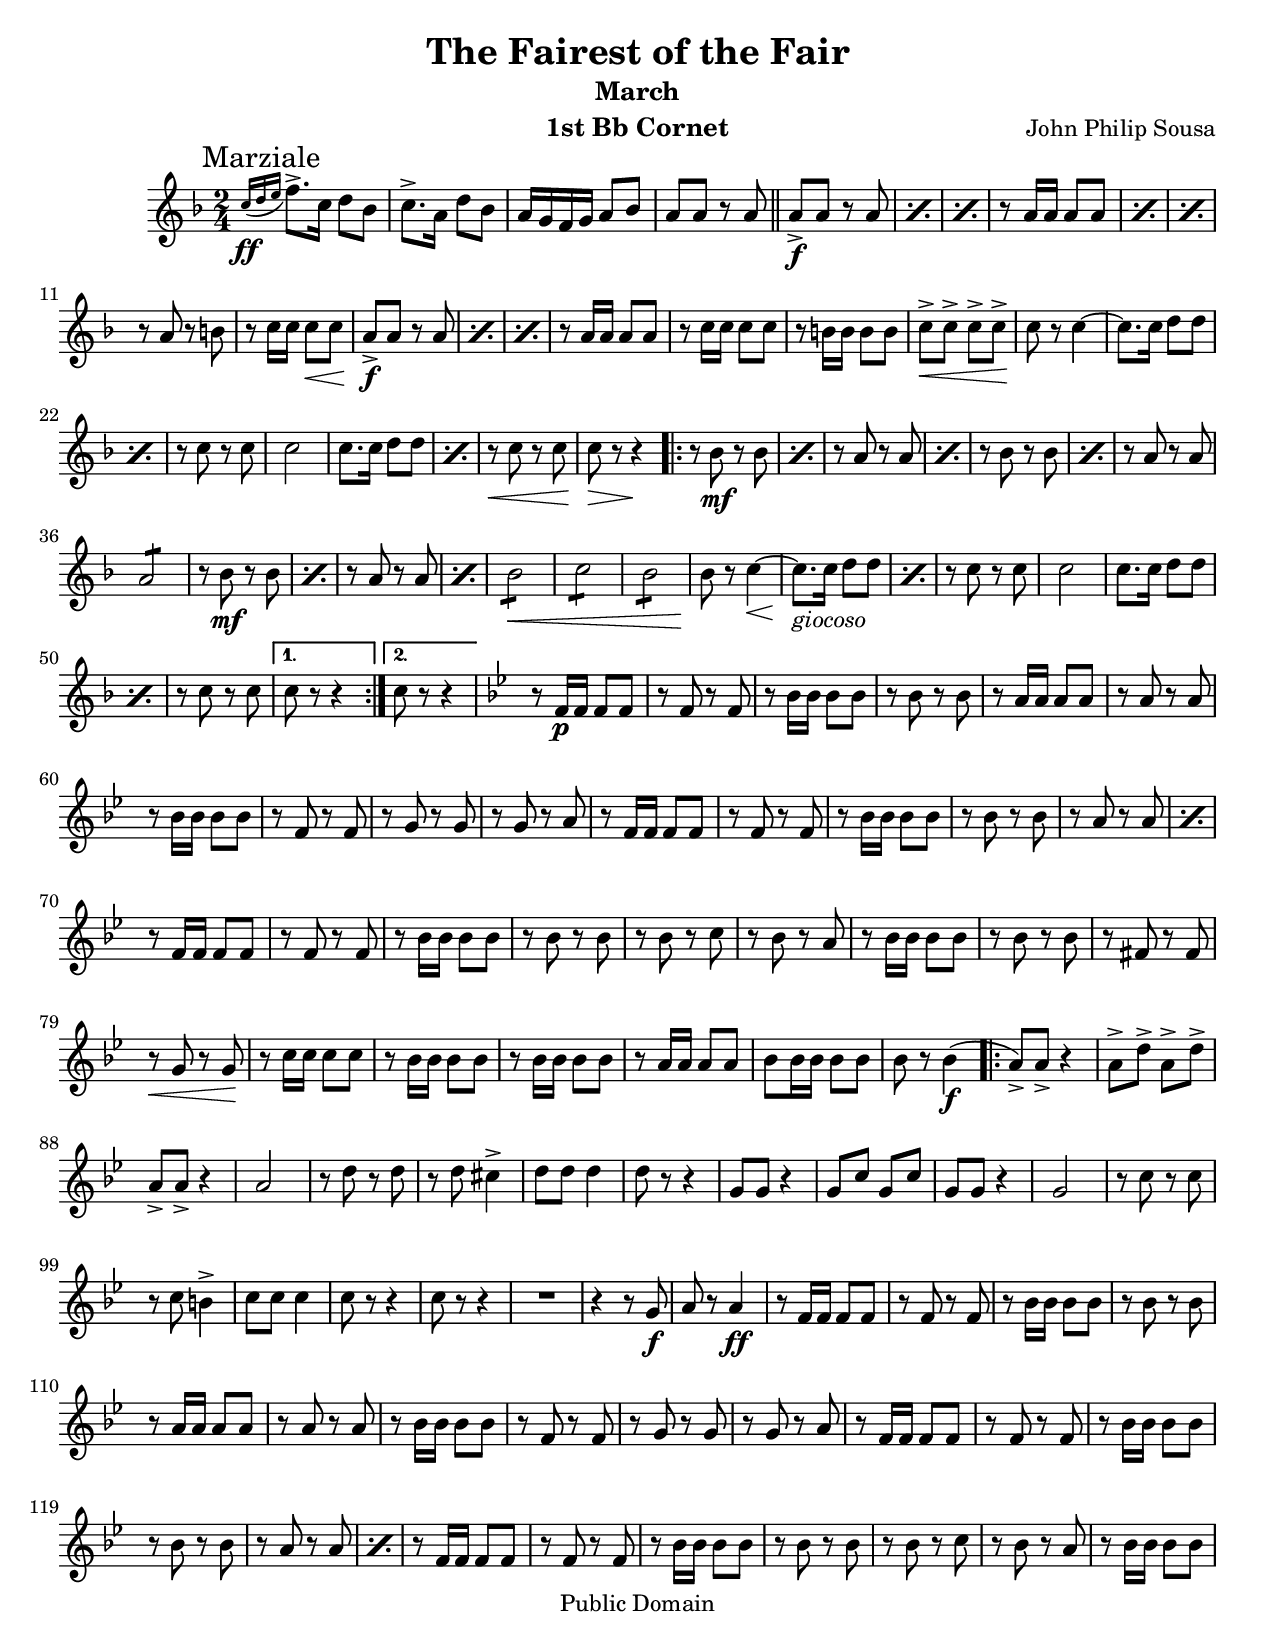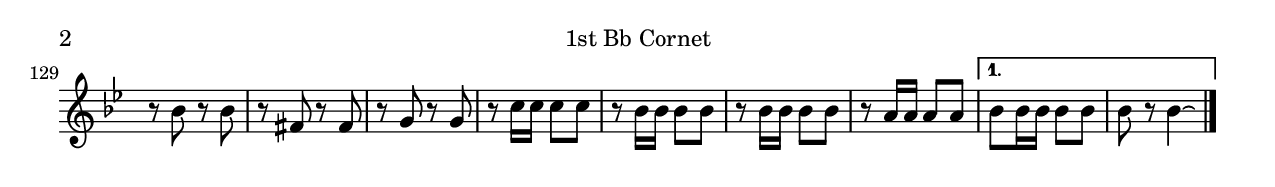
\version "2.16.2"
\include "JPSFotF.ly"

\paper {
  #(set-paper-size "letter")
}

\header {
  instrument = "1st Bb Cornet"
}

\score {
  \new Staff { 
    \set Staff.midiInstrument = "trumpet"
    \override Score.RehearsalMark #'break-align-symbol = #'time-signature
    \mark "Marziale"
    \cornetInBbTwo
  }
  
  \layout {}
  \midi {
    \tempo 4 = 120
  }
}

